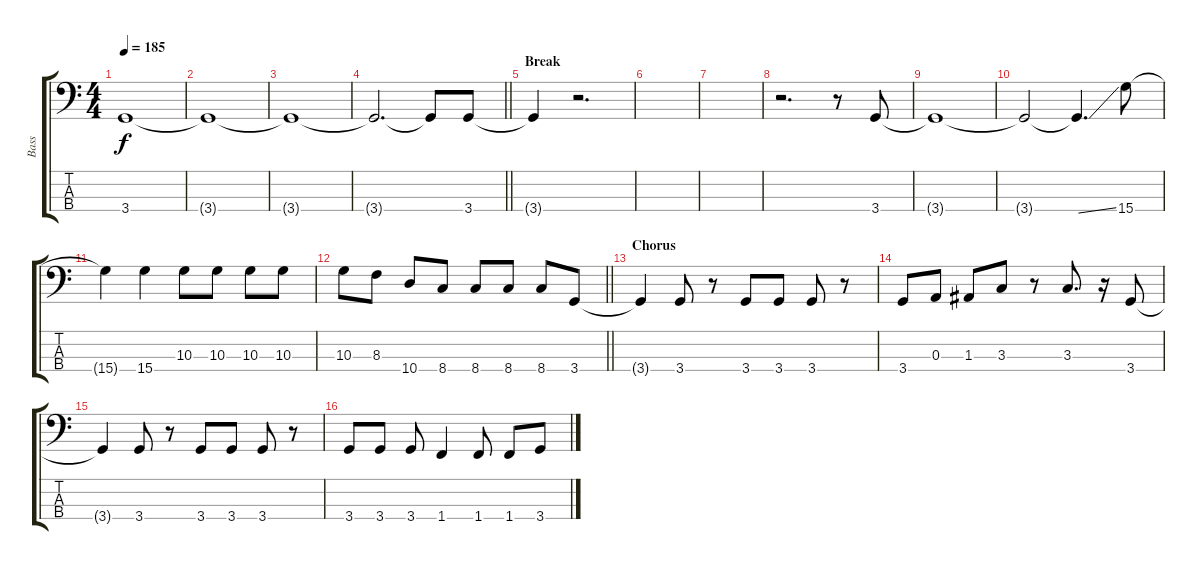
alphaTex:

\track ("Bass" "Bass") {instrument electricbassfinger}
\staff {score tabs}
\tuning (G2 D2 A1 E1) {hide}
\ts (4 4)
\tempo 185
\clef f4
\ks c
3.4{t}.1{dy f} |
3.4{t}.1 |
3.4{t}.1 |
\barLineRight lightlight
3.4{t}.2{d} 3.4{t}.8 3.4.8 |
\section ("" "Break")
3.4{t}.4 r.2{d} |
|
|
r.2{d} r.8 3.4.8 |
3.4{t}.1 |
3.4{t}.2 3.4{ss t}.4{d} 15.4.8 |
15.4{t}.4 15.4.4 10.3.8 10.3.8 10.3.8 10.3.8 |
\barLineRight lightlight
10.3.8 8.3.8 10.4.8 8.4.8 8.4.8 8.4.8 8.4.8 3.4.8 |
\section ("" "Chorus")
3.4{t}.4 3.4.8 r.8 3.4.8 3.4.8 3.4.8 r.8 |
3.4.8 0.3.8 1.3.8 3.3.8 r.8 3.3.8{d} r.16 3.4.8 |
3.4{t}.4 3.4.8 r.8 3.4.8 3.4.8 3.4.8 r.8 |
3.4.8 3.4.8 3.4.8 1.4.4 1.4.8 1.4.8 3.4.8
